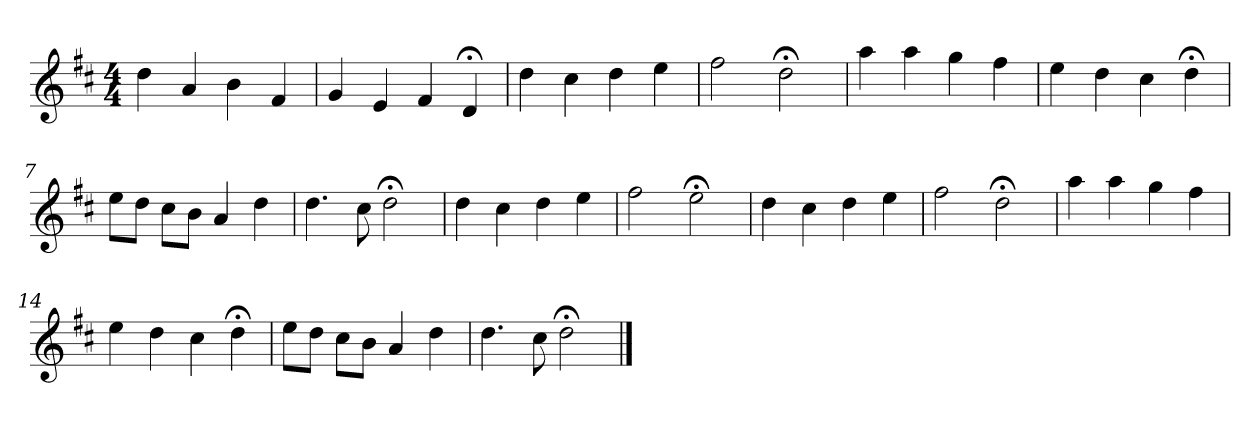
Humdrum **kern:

**kern
*part1
*staff1
*k[f#c#]
*D:
*M4/4
*MM120
=1
4dd
4a
4b
4f#
=2
4g
4e
4f#
4d;<
=3
4dd
4cc#
4dd
4ee
=4
2ff#
2dd;<
=5
4aa
4aa
4gg
4ff#
=6
4ee
4dd
4cc#
4dd;<
=7
8eeL
8ddJ
8cc#L
8bJ
4a
4dd
=8
4.dd
8cc#
2dd;<
=9
4dd
4cc#
4dd
4ee
=10
2ff#
2ee;<
=11
4dd
4cc#
4dd
4ee
=12
2ff#
2dd;<
=13
4aa
4aa
4gg
4ff#
=14
4ee
4dd
4cc#
4dd;<
=15
8eeL
8ddJ
8cc#L
8bJ
4a
4dd
=16
4.dd
8cc#
2dd;<
==
*-
